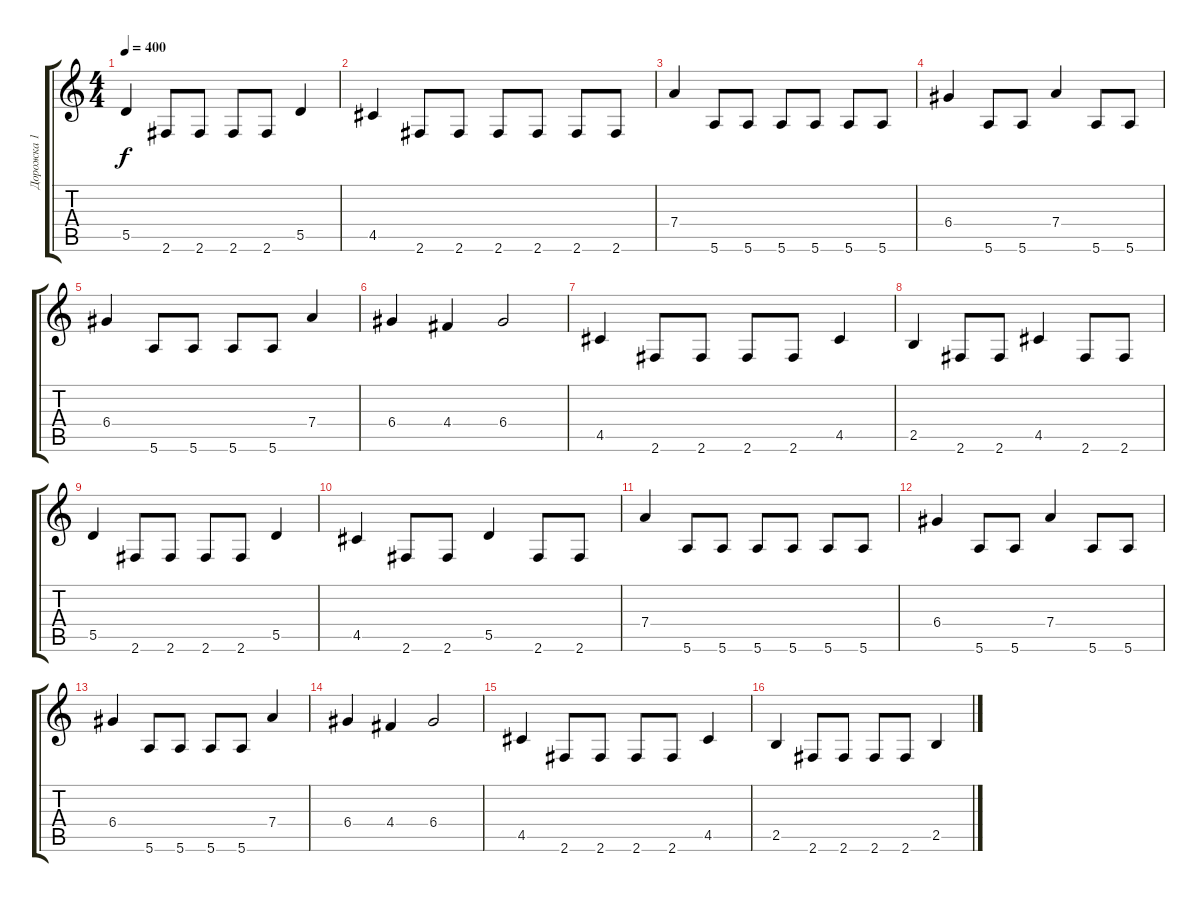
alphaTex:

\track ("Дорожка 1" "Дорожка 1") {instrument overdrivenguitar}
\staff {score tabs}
\tuning (E4 B3 G3 D3 A2 E2) {hide}
\ts (4 4)
\tempo 400
\clef g2
\ks c
5.5.4{dy f} 2.6.8 2.6.8 2.6.8 2.6.8 5.5.4 |
4.5.4 2.6.8 2.6.8 2.6.8 2.6.8 2.6.8 2.6.8 |
7.4.4 5.6.8 5.6.8 5.6.8 5.6.8 5.6.8 5.6.8 |
6.4.4 5.6.8 5.6.8 7.4.4 5.6.8 5.6.8 |
6.4.4 5.6.8 5.6.8 5.6.8 5.6.8 7.4.4 |
6.4.4 4.4.4 6.4.2 |
4.5.4 2.6.8 2.6.8 2.6.8 2.6.8 4.5.4 |
2.5.4 2.6.8 2.6.8 4.5.4 2.6.8 2.6.8 |
5.5.4 2.6.8 2.6.8 2.6.8 2.6.8 5.5.4 |
4.5.4 2.6.8 2.6.8 5.5.4 2.6.8 2.6.8 |
7.4.4 5.6.8 5.6.8 5.6.8 5.6.8 5.6.8 5.6.8 |
6.4.4 5.6.8 5.6.8 7.4.4 5.6.8 5.6.8 |
6.4.4 5.6.8 5.6.8 5.6.8 5.6.8 7.4.4 |
6.4.4 4.4.4 6.4.2 |
4.5.4 2.6.8 2.6.8 2.6.8 2.6.8 4.5.4 |
2.5.4 2.6.8 2.6.8 2.6.8 2.6.8 2.5.4
